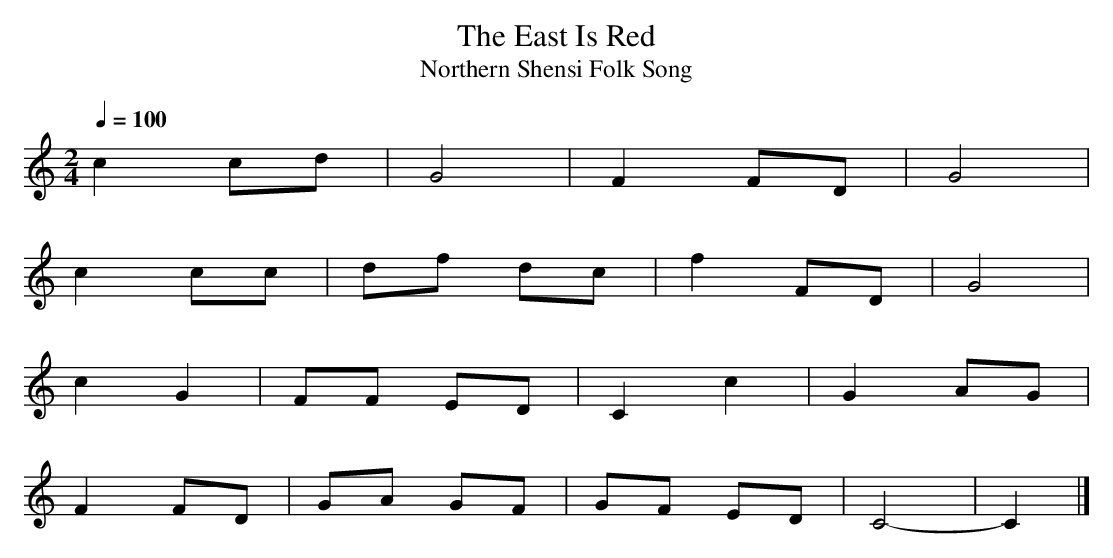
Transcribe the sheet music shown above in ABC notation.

X:1
T:The East Is Red
T:Northern Shensi Folk Song
M:2/4
L:1/8
Q:1/4=100
K:C
c2 cd|G4   |F2 FD|G4   |
c2 cc|df dc|f2 FD|G4   |
c2 G2|FF ED|C2 c2|G2 AG|
F2 FD|GA GF|GF ED|C4-  |C2|]
